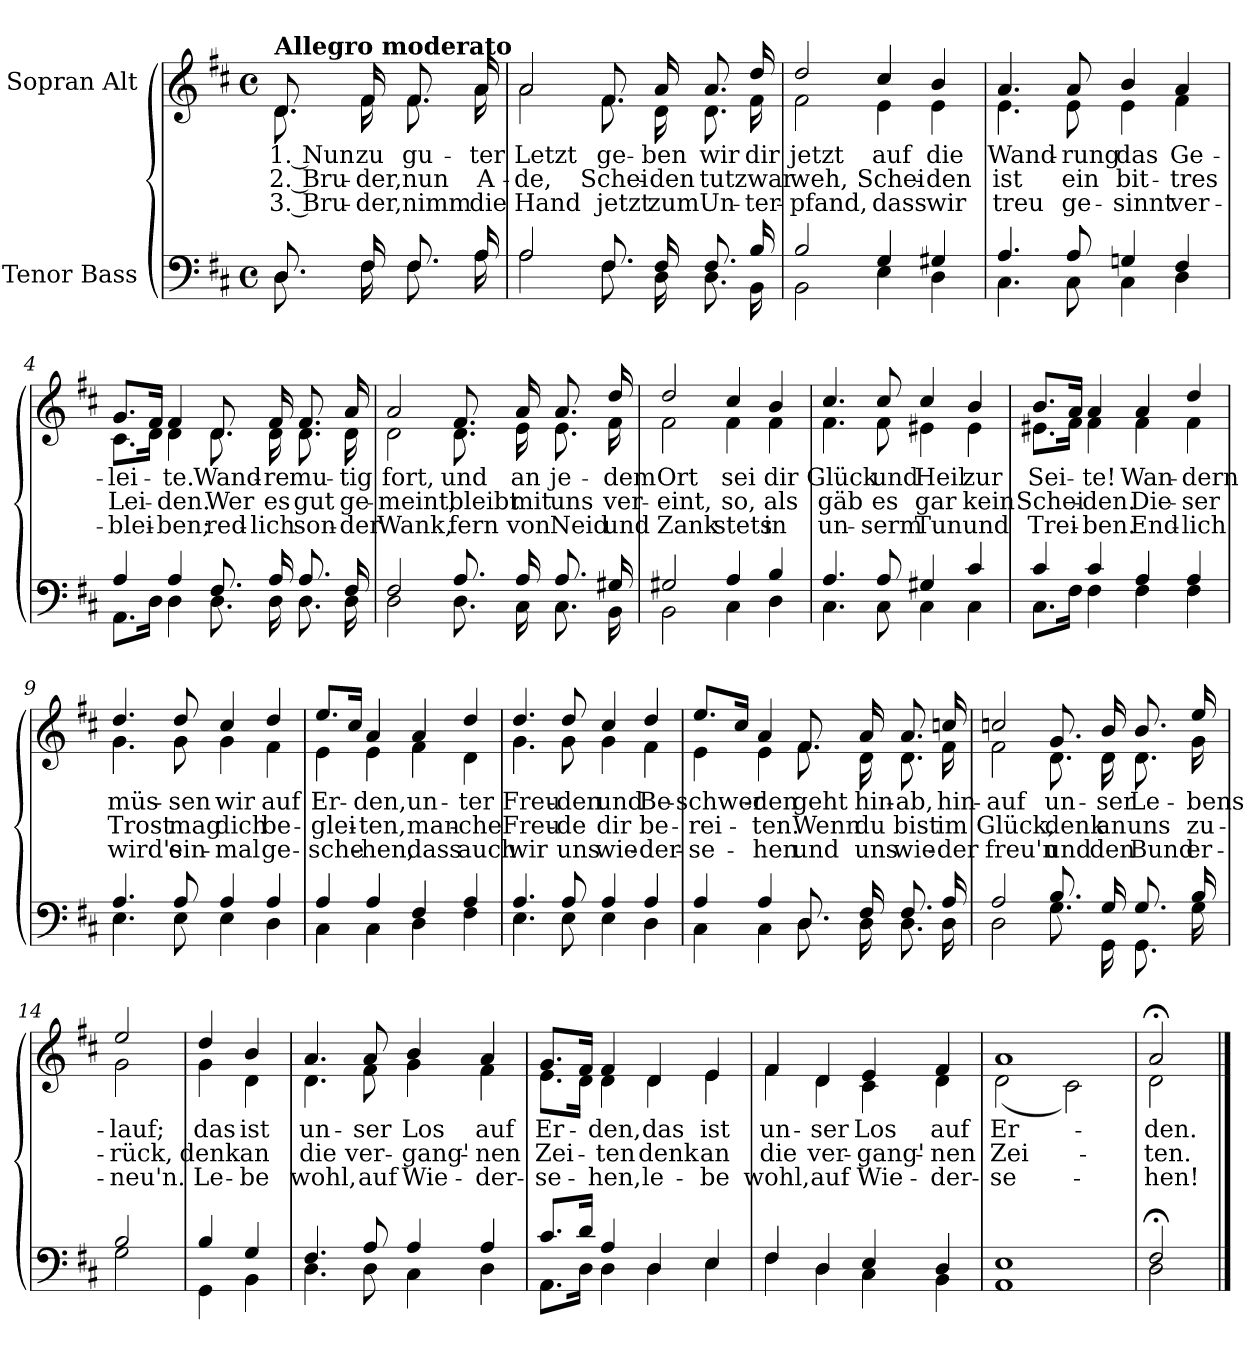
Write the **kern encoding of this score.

**kern	**kern	**text	**text	**text
*part2	*part1	*part1	*part1	*part1
*staff2	*staff1	*staff1	*staff1	*staff1
*I"Tenor Bass	*I"Sopran Alt	*	*	*
*clefF4	*clefG2	*	*	*
*k[f#c#]	*k[f#c#]	*	*	*
*M4/4	*M4/4	*	*	*
*met(c)	*met(c)	*	*	*
=	=	=	=	=
*^	*^	*	*	*
!	!	!LO:TX:a:B:t=Allegro moderato	!	!	!	!
8.D/	8.D\	8.d/	8.d\	1. Nun	2. Bru-	3. Bru-
16F#/	16F#\	16f#/	16f#\	zu	-der,	-der,
8.F#/	8.F#\	8.f#/	8.f#\	gu-	nun	nimm
16A/	16A\	16a/	16a\	-ter	A-	die
=1	=1	=1	=1	=1	=1	=1
2A/	2A\	2a/	2a\	Letzt	-de,	Hand
8.F#/	8.F#\	8.f#/	8.f#\	ge-	Schei-	jetzt
16F#/	16D\	16a/	16d\	-ben	-den	zum
8.F#/	8.D\	8.a/	8.d\	wir	tut	Un-
16B/	16BB\	16dd/	16f#\	dir	zwar	-ter-
=2	=2	=2	=2	=2	=2	=2
2B/	2BB\	2dd/	2f#\	jetzt	weh,	-pfand,
4G/	4E\	4cc#/	4e\	auf	Schei-	dass
4G#X/	4D\	4b/	4e\	die	-den	wir
!!LO:LB:g=z	!!
=3	=3	=3	=3	=3	=3	=3
4.A/	4.C#\	4.a/	4.e\	Wand-	ist	treu
8A/	8C#\	8a/	8e\	-rung	ein	ge-
4Gn/	4C#\	4b/	4e\	das	bit-	-sinnt
4F#/	4D\	4a/	4f#\	Ge-	-tres	ver-
=4	=4	=4	=4	=4	=4	=4
4A/	8.AA\L	8.g/L	8.c#\L	-lei-	-Lei-	-blei-
.	16D\Jk	16f#/Jk	16d\Jk	.	.	.
4A/	4D\	4f#/	4d\	-te.	-den.	-ben;
8.F#/	8.D\	8.d/	8.d\	Wand-	Wer	red-
16A/	16D\	16f#/	16d\	-re	es	-lich
8.A/	8.D\	8.f#/	8.d\	mu-	gut	son-
16F#/	16D\	16a/	16d\	-tig	ge-	-der
=5	=5	=5	=5	=5	=5	=5
2F#/	2D\	2a/	2d\	fort,	-meint,	Wank,
8.A/	8.D\	8.f#/	8.d\	und	bleibt	fern
16A/	16C#\	16a/	16e\	an	mit	von
8.A/	8.C#\	8.a/	8.e\	je-	uns	Neid
16G#X/	16BB\	16dd/	16f#\	-dem	ver-	und
=6	=6	=6	=6	=6	=6	=6
2G#X/	2BB\	2dd/	2f#\	Ort	-eint,	Zank
4A/	4C#\	4cc#/	4f#\	sei	so,	stets
4B/	4D\	4b/	4f#\	dir	als	in
!!LO:LB:g=z	!!
=7	=7	=7	=7	=7	=7	=7
4.A/	4.C#\	4.cc#/	4.f#\	Glück	gäb	un-
8A/	8C#\	8cc#/	8f#\	und	es	-serm
4G#X/	4C#\	4cc#/	4e#X\	Heil	gar	Tun
4c#/	4C#\	4b/	4e#\	zur	kein	und
=8	=8	=8	=8	=8	=8	=8
4c#/	8.C#\L	8.b/L	8.e#X\L	Sei-	Schei-	Trei-
.	16F#\Jk	16a/Jk	16f#\Jk	.	.	.
4c#/	4F#\	4a/	4f#\	-te!	-den.	-ben.
4A/	4F#\	4a/	4f#\	Wan-	Die-	End-
4A/	4F#\	4dd/	4f#\	-dern	-ser	-lich
=9	=9	=9	=9	=9	=9	=9
4.A/	4.E\	4.dd/	4.g\	müs-	Trost	wird's
8A/	8E\	8dd/	8g\	-sen	mag	ein-
4A/	4E\	4cc#/	4g\	wir	dich	-mal
4A/	4D\	4dd/	4f#\	auf	be-	ge-
=10	=10	=10	=10	=10	=10	=10
4A/	4C#\	8.ee/L	4e\	Er-	-glei-	-sche-
.	.	16cc#/Jk	.	.	.	.
4A/	4C#\	4a/	4e\	-den,	-ten,	-hen,
4F#/	4D\	4a/	4f#\	un-	man-	dass
4A/	4F#\	4dd/	4d\	-ter	-che	auch
!!LO:LB:g=z	!!
=11	=11	=11	=11	=11	=11	=11
4.A/	4.E\	4.dd/	4.g\	Freu-	Freu-	wir
8A/	8E\	8dd/	8g\	-den	-de	uns
4A/	4E\	4cc#/	4g\	und	dir	wie-
4A/	4D\	4dd/	4f#\	Be-	be-	-der-
=12	=12	=12	=12	=12	=12	=12
4A/	4C#\	8.ee/L	4e\	-schwer-	-rei-	-se-
.	.	16cc#/Jk	.	.	.	.
4A/	4C#\	4a/	4e\	-den	-ten.	-hen
8.D/	8.D\	8.f#/	8.f#\	geht	Wenn	und
16F#/	16D\	16a/	16d\	hin-	du	uns
8.F#/	8.D\	8.a/	8.d\	-ab,	bist	wie-
16A/	16D\	16ccn/	16f#\	hin-	im	-der
=13	=13	=13	=13	=13	=13	=13
2A/	2D\	2ccn/	2f#\	-auf	Glück,	freu'n
8.B/	8.G\	8.g/	8.d\	un-	denk	und
16G/	16GG\	16b/	16d\	-ser	an	den
8.G/	8.GG\	8.b/	8.d\	Le-	uns	Bund
16B/	16G\	16ee/	16g\	-bens-	zu-	er-
=14	=14	=14	=14	=14	=14	=14
2B/	2G\	2ee/	2g\	-lauf;	-rück,	-neu'n.
!!LO:LB:g=z	!!
=14X1	=14X1	=14X1	=14X1	=14X1	=14X1	=14X1
4B/	4GG\	4dd/	4g\	das	denk	Le-
4G/	4BB\	4b/	4d\	ist	an	-be
=15	=15	=15	=15	=15	=15	=15
4.F#/	4.D\	4.a/	4.d\	un-	die	wohl,
8A/	8D\	8a/	8f#\	-ser	ver-	auf
4A/	4C#\	4b/	4g\	Los	-gang'-	Wie-
4A/	4D\	4a/	4f#\	auf	-nen	-der-
=16	=16	=16	=16	=16	=16	=16
8.c#/L	8.AA\L	8.g/L	8.e\L	Er-	Zei-	-se-
16d/Jk	16D\Jk	16f#/Jk	16d\Jk	.	.	.
4A/	4D\	4f#/	4d\	-den,	-ten	-hen,
4D/	4D\	4d/	4d\	das	denk	le-
4E/	4E\	4e/	4e\	ist	an	-be
=17	=17	=17	=17	=17	=17	=17
4F#/	4F#\	4f#/	4f#\	un-	die	wohl,
4D/	4D\	4d/	4d\	-ser	ver-	auf
4E/	4C#\	4e/	4c#\	Los	-gang'-	Wie-
4D/	4BB\	4f#/	4d\	auf	-nen	-der-
=18	=18	=18	=18	=18	=18	=18
1E	1AA	1a	(2d\	Er-	Zei-	-se-
.	.	.	2c#\)	.	.	.
=19	=19	=19	=19	=19	=19	=19
2F#;</	2D\	2a;</	2d\	-den.	-ten.	-hen!
*v	*v	*	*	*	*	*
*	*v	*v	*	*	*
==	==	==	==	==
*-	*-	*-	*-	*-
